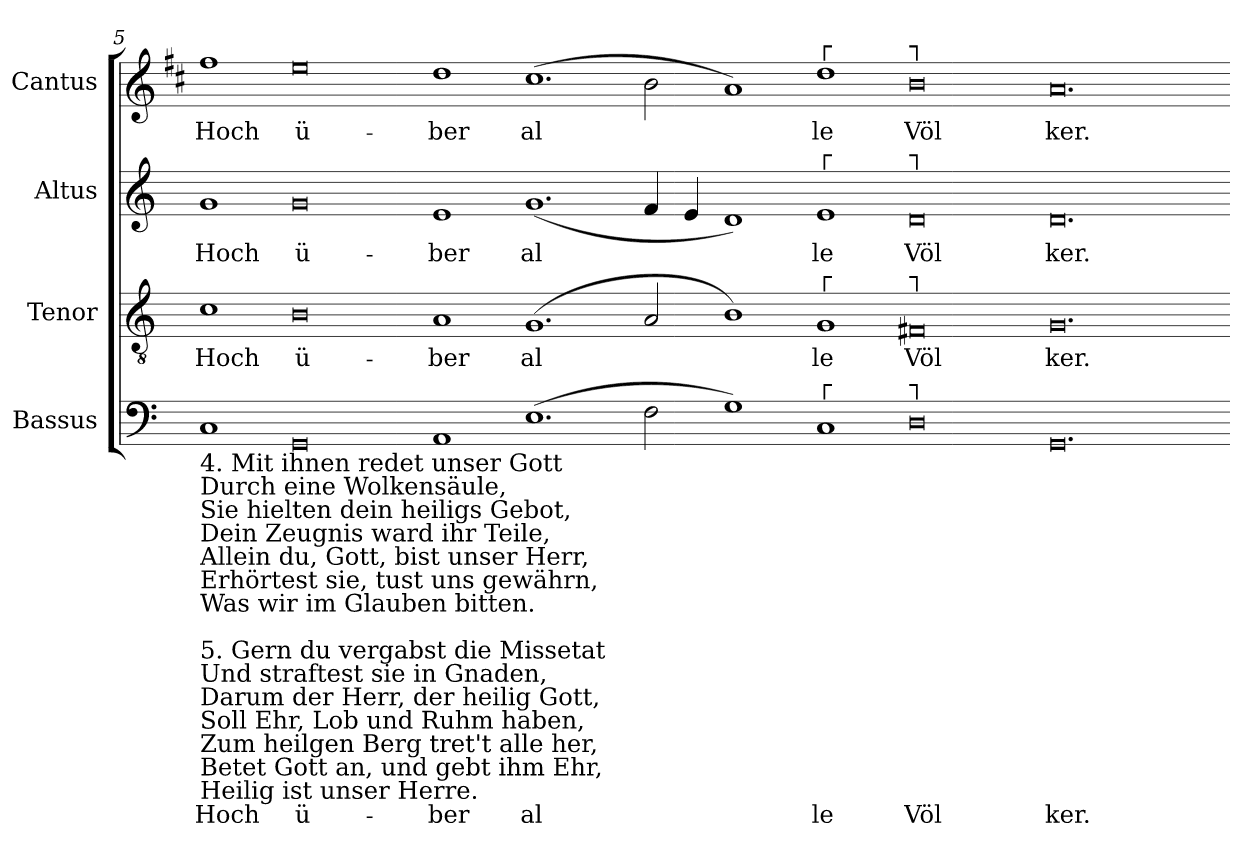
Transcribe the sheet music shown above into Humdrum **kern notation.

**kern	**text	**kern	**text	**kern	**text	**kern	**text
*part4	*part4	*part3	*part3	*part2	*part2	*part1	*part1
*staff4	*staff4	*staff3	*staff3	*staff2	*staff2	*staff1	*staff1
*I"Bassus	*	*I"Tenor	*	*I"Altus	*	*I"Cantus	*
*clefF4	*	*clefGv2	*	*clefG2	*	*clefG2	*
*	*	*	*	*	*	*ITrd1c2	*
*k[]	*	*k[]	*	*k[]	*	*k[]	*
*C:	*	*C:	*	*C:	*	*C:	*
=5	=5	=5	=5	=5	=5	=5	=5
!LO:TX:b:t=4. Mit ihnen redet unser Gott\nDurch eine Wolkensäule,\nSie hielten dein heiligs Gebot,\nDein Zeugnis ward ihr Teile,\nAllein du, Gott, bist unser Herr,\nErhörtest sie, tust uns gewährn,\nWas wir im Glauben bitten.\n\n5. Gern du vergabst die Missetat\nUnd straftest sie in Gnaden,\nDarum der Herr, der heilig Gott,\nSoll Ehr, Lob und Ruhm haben,\nZum heilgen Berg tret't alle her,\nBetet Gott an, und gebt ihm Ehr,\nHeilig ist unser Herre.	!	!	!	!	!	!	!
!	!LO:LY:b	!	!LO:LY:b	!	!LO:LY:b	!	!LO:LY:b
1C	Hoch	1c	Hoch	1g	Hoch	1ee	Hoch
!	!LO:LY:b	!	!LO:LY:b	!	!LO:LY:b	!	!LO:LY:b
0GG	ü-	0B	ü-	0g	ü-	0dd	ü-
!	!LO:LY:b	!	!LO:LY:b	!	!LO:LY:b	!	!LO:LY:b
1AA	-ber	1A	-ber	1e	-ber	1cc	-ber
!	!LO:LY:b	!	!LO:LY:b	!	!LO:LY:b	!	!LO:LY:b
(>1.E	al	(<1.G	al	(<1.g	al	(<1.b	al
2F	.	2A	.	4f	.	2a	.
.	.	.	.	4e	.	.	.
1G)	.	1B)	.	1d)	.	1g)	.
!	!	!	!	!	!	!LO:TX:a:t=┌	!
!	!	!	!	!LO:TX:a:t=┌	!	!	!
!	!	!LO:TX:a:t=┌	!	!	!	!	!
!LO:TX:a:t=┌	!	!	!	!	!	!	!
!	!LO:LY:b	!	!LO:LY:b	!	!LO:LY:b	!	!LO:LY:b
1C	le	1G	le	1e	le	1cc	le
!	!	!	!	!	!	!LO:TX:a:t=┐	!
!	!	!	!	!LO:TX:a:t=┐	!	!	!
!	!	!LO:TX:a:t=┐	!	!	!	!	!
!LO:TX:a:t=┐	!	!	!	!	!	!	!
!	!LO:LY:b	!	!LO:LY:b	!	!LO:LY:b	!	!LO:LY:b
0D	Völ	0F#X	Völ	0d	Völ	0a	Völ
!	!LO:LY:b	!	!LO:LY:b	!	!LO:LY:b	!	!LO:LY:b
0.GG	ker.	0.G	ker.	0.d	ker.	0.g	ker.
=-	=-	=-	=-	=-	=-	=-	=-
*-	*-	*-	*-	*-	*-	*-	*-
